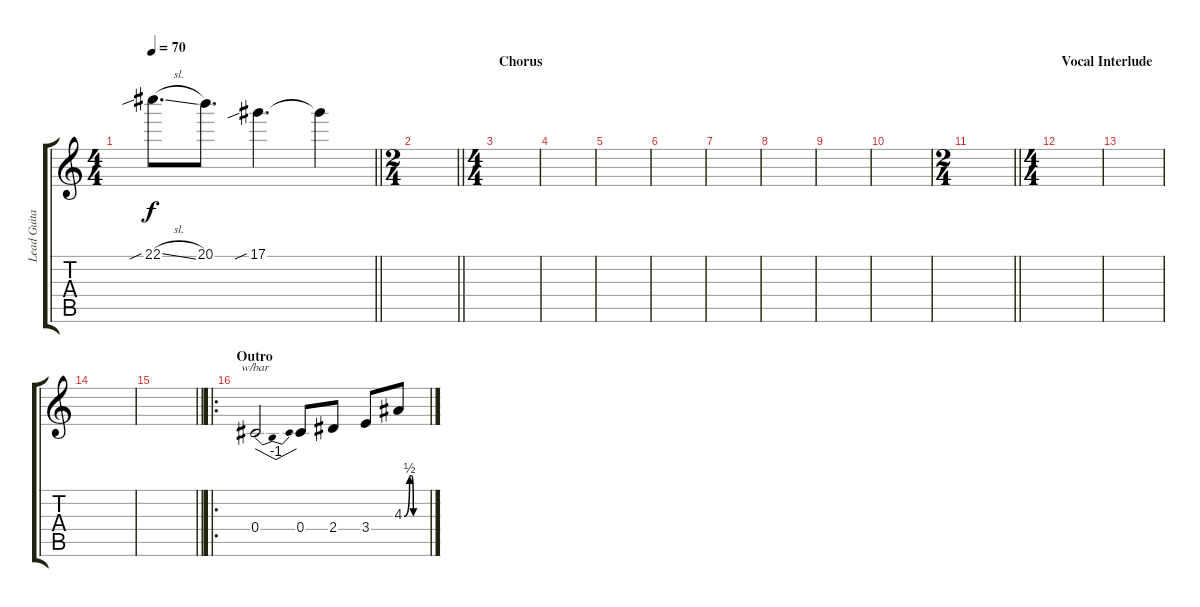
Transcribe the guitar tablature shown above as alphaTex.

\track ("Lead Guitar" "Lead Guita") {instrument overdrivenguitar}
\staff {score tabs}
\tuning (Eb4 Bb3 Gb3 Db3 Ab2 Eb2) {hide}
\ts (4 4)
\tempo 70
\clef g2
\barLineRight lightlight
\ks c
22.1{sib sl}.8{d dy f} 20.1.8{d} 17.1{sib}.4{d} 17.1{t}.4 |
\ts (2 4)
\barLineRight lightlight
|
\ts (4 4)
\section ("" "Chorus")
\ks aminor
|
|
|
|
|
|
|
|
\ts (2 4)
\barLineRight lightlight
\ks c
|
\ts (4 4)
\section ("" "Vocal Interlude")
|
|
|
\barLineRight lightlight
|
\ro
\section ("" "Outro")
0.4.2{tbe (dip default 0 0 30 -4 60 0)} 0.4.8 2.4.8 3.4.8 4.3{be (custom 0 0 15 2 20 2 25 0 30 0 60 0)}.8
